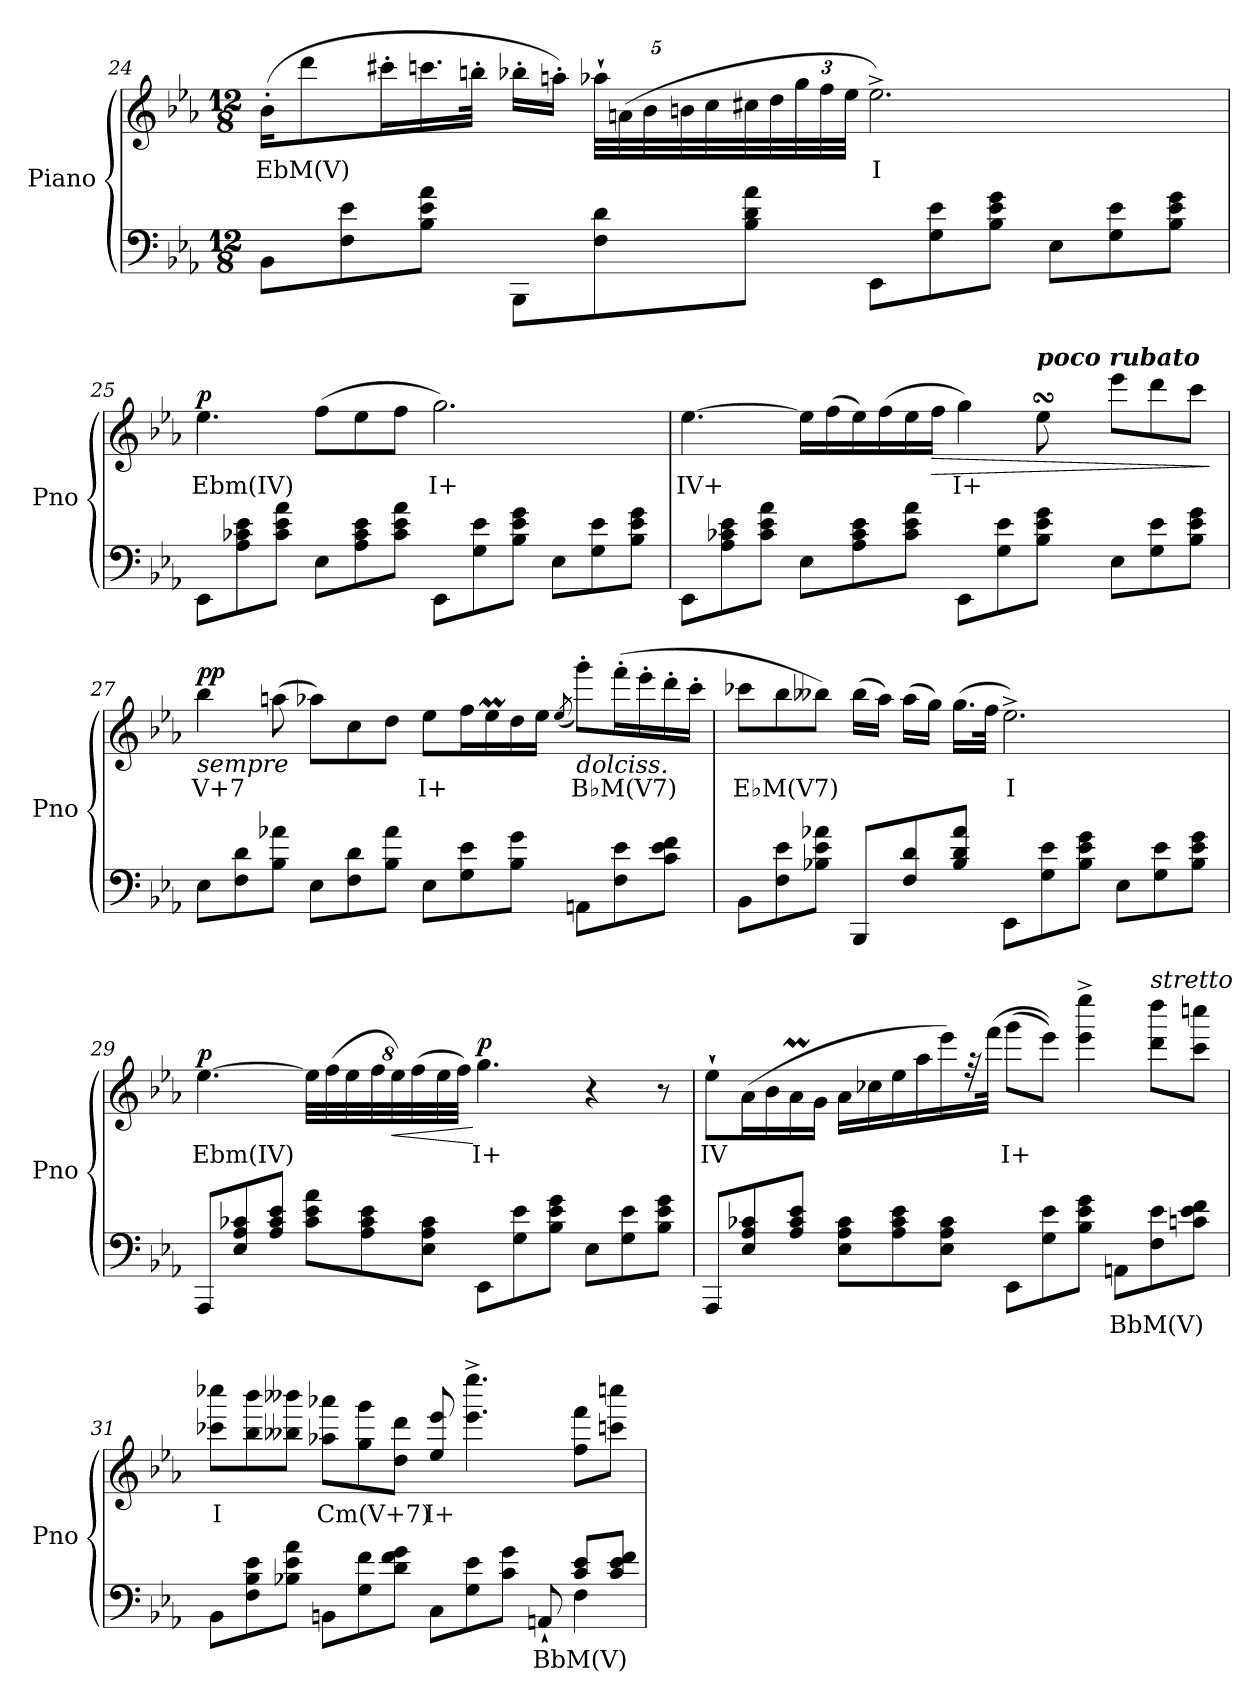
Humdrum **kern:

**kern	**text	**kern	**text	**dynam
*part1	*part1	*part1	*part1	*part1
*staff2	*staff2	*staff1	*staff1	*staff1/2
*I"Piano	*	*	*	*
*I'Pno	*	*	*	*
!!LO:PB:g=z
*clefF4	*	*clefG2	*	*
*k[b-e-a-]	*	*k[b-e-a-]	*	*
*M12/8	*	*M12/8	*	*
=24	=24	=24	=24	=24
!	!	!	!LO:LY:b	!
8BB-\L	.	(>16b-'\KL	EbM(V)	.
.	.	8ddd\	.	.
8F\ 8e-\	.	.	.	.
.	.	16ccc#X'\L	.	.
8B-\ 8e-\ 8a-\J	.	16.cccn\	.	.
.	.	32bbn'\JJk	.	.
8BBB-\L	.	16bb-X'\LL	.	.
.	.	16aan'\JJ)	.	.
*	*	*Xbrackettup	*	*
8F\ 8d\	.	40aa-X`\LLL	.	.
.	.	(>40an\	.	.
.	.	40b-\	.	.
.	.	40bn\	.	.
.	.	40cc\	.	.
8B-\ 8d\ 8a-\J	.	32cc#X\	.	.
.	.	32dd\	.	.
.	.	48gg\	.	.
.	.	48ff\	.	.
.	.	48ee-\JJJ	.	.
!	!	!	!LO:LY:b	!
8EE-\L	.	2.ee-^\)	I	.
8G\ 8e-\	.	.	.	.
8B-\ 8e-\ 8g\J	.	.	.	.
8E-\L	.	.	.	.
8G\ 8e-\	.	.	.	.
8B-\ 8e-\ 8g\J	.	.	.	.
!!LO:LB:g=z
=25	=25	=25	=25	=25
!	!	!	!LO:LY:b	!LO:DY:b
8EE-\L	.	4.ee-\	Ebm(IV)	p
8A-\ 8c-X\ 8e-\	.	.	.	.
8c-\ 8e-\ 8a-\J	.	.	.	.
8E-\L	.	(>8ff\L	.	.
8A-\ 8c-\ 8e-\	.	8ee-\	.	.
8c-\ 8e-\ 8a-\J	.	8ff\J	.	.
!	!	!	!LO:LY:b	!
8EE-\L	.	2.gg\)	I+	.
8G\ 8e-\	.	.	.	.
8B-\ 8e-\ 8g\J	.	.	.	.
8E-\L	.	.	.	.
8G\ 8e-\	.	.	.	.
8B-\ 8e-\ 8g\J	.	.	.	.
!!LO:LB:g=z
=26	=26	=26	=26	=26
!	!	!	!LO:LY:b	!
*	*	*^	*	*
8EE-\L	.	[4.ee-\	1ryy	IV+	.
8A-\ 8c-X\ 8e-\	.	.	.	.	.
8c-\ 8e-\ 8a-\J	.	.	.	.	.
8E-\L	.	16ee-\LL]	.	.	.
.	.	(>16ff\	.	.	.
8A-\ 8c-\ 8e-\	.	16ee-\)	.	.	.
.	.	(>16ff\	.	.	.
8c-\ 8e-\ 8a-\J	.	16ee-\	.	.	.
!	!	!	!	!	!LO:HP:b
.	.	16ff\JJ	.	.	>
!	!	!	!	!LO:LY:b	!
8EE-\L	.	4gg\)	.	I+	.
8G\ 8e-\	.	.	.	.	.
!	!	!LO:TX:a:Bi:t=poco rubato	!	!	!
8B-\ 8e-\ 8g\J	.	8ee-sSSs\	32ffyy	.	.
.	.	.	32ee-yy	.	.
.	.	.	32ddyy	.	.
.	.	.	32ee-yy	.	.
8E-\L	.	8eee-\L	4.ryy	.	.
8G\ 8e-\	.	8ddd\	.	.	.
8B-\ 8e-\ 8g\J	.	8ccc\J	.	.	.
*	*	*v	*v	*	*
.	.	.	.	]
=27	=27	=27	=27	=27
!	!	!LO:TX:b:i:t=sempre	!	!
!	!	!	!LO:LY:b	!LO:DY:b
8E-\L	.	4bb-\	V+7	pp
8F\ 8d\	.	.	.	.
8B-\ 8a-X\J	.	(>8aan\	.	.
8E-\L	.	8aa-X\L)	.	.
8F\ 8d\	.	8cc\	.	.
8B-\ 8a-\J	.	8dd\J	.	.
!	!	!	!LO:LY:b	!
8E-\L	.	8ee-\L	I+	.
8G\ 8e-\	.	16ff\L	.	.
.	.	16ee-M\	.	.
8B-\ 8g\J	.	16dd\	.	.
.	.	16ee-\JJ	.	.
.	.	(>8qee-/	.	.
!	!	!LO:TX:b:i:t=dolciss.	!	!
!	!	!	!LO:LY:b	!
8AAn\L	.	8ggg'\L)	B♭M(V7)	.
8F\ 8e-\	.	(>16fff'\L	.	.
.	.	16eee-'\	.	.
8c\ 8e-\ 8f\J	.	16ddd'\	.	.
.	.	16ccc'\JJ	.	.
!!LO:LB:g=z
=28	=28	=28	=28	=28
!	!	!	!LO:LY:b	!
8BB-\L	.	8ccc-X\L	E♭M(V7)	.
8F\ 8e-\	.	8bb-\	.	.
8B-X\ 8e-\ 8a-X\J	.	8bb--X\J)	.	.
8BBB-/L	.	(>16bb--\LL	.	.
.	.	16aa-\JJ)	.	.
8F/ 8d/	.	(>16aa-\LL	.	.
.	.	16gg\JJ)	.	.
8B-/ 8d/ 8a-/J	.	(>16.gg\LL	.	.
.	.	32ff\JJk	.	.
!	!	!	!LO:LY:b	!
8EE-\L	.	2.ee-^\)	I	.
8G\ 8e-\	.	.	.	.
8B-\ 8e-\ 8g\J	.	.	.	.
8E-\L	.	.	.	.
8G\ 8e-\	.	.	.	.
8B-\ 8e-\ 8g\J	.	.	.	.
=29	=29	=29	=29	=29
!	!	!	!LO:LY:b	!LO:DY:b
8AAA-/L	.	[4.ee-\	Ebm(IV)	p
8E-/ 8A-/ 8c-X/	.	.	.	.
8A-/ 8c-/ 8e-/J	.	.	.	.
8c-\ 8e-\ 8a-\L	.	64%3ee-\LL]	.	.
.	.	(>64%3ff\	.	.
.	.	64%3ee-\	.	.
8A-\ 8c-\ 8e-\	.	.	.	.
.	.	64%3ff\	.	.
!	!	!	!	!LO:HP:b
.	.	64%3ee-\)	.	<
.	.	(>64%3ff\	.	.
8E-\ 8A-\ 8c-\J	.	.	.	.
.	.	64%3ee-\	.	.
.	.	64%3ff\JJ)	.	.
!	!	!	!LO:LY:b	!LO:DY:n=1:b
8EE-\L	.	4.gg\	I+	[ p
8G\ 8e-\	.	.	.	.
8B-\ 8e-\ 8g\J	.	.	.	.
8E-\L	.	4r	.	.
8G\ 8e-\	.	.	.	.
8B-\ 8e-\ 8g\J	.	8r	.	.
!!LO:PB:g=z
=30	=30	=30	=30	=30
!	!	!	!LO:LY:b	!LO:DY:b
8AAA-/L	.	8ee-`\L	IV	other-dynamics
8E-/ 8A-/ 8c-X/	.	(>16a-\L	.	.
.	.	16b-\	.	.
8A-/ 8c-/ 8e-/J	.	16a-M\	.	.
.	.	16g\JJ	.	.
8E-\ 8A-\ 8c-\L	.	16a-\LL	.	.
.	.	16cc-X\	.	.
8A-\ 8c-\ 8e-\	.	16ee-\	.	.
.	.	16aa-\	.	.
8E-\ 8A-\ 8c-\J	.	16eee-\)	.	.
.	.	32rff	.	.
.	.	(>32fff\JJk	.	.
!	!	!	!LO:LY:b	!
8EE-\L	.	(>8ggg\L	I+	.
8G\ 8e-\	.	8eee-\J))	.	.
8B-\ 8e-\ 8g\J	.	4eee-\^ 4eeee-\^	.	.
!	!LO:LY:b	!	!	!
8AAn\L	BbM(V)	.	.	.
!	!	!LO:TX:a:i:t=stretto	!	!
8F\ 8e-\	.	8ddd\ 8dddd\L	.	.
8cn\ 8e-\ 8f\J	.	8ccc\ 8ccccn\J	.	.
!!LO:LB:g=z
=31	=31	=31	=31	=31
*^	*	*	*	*
!	!	!	!	!LO:LY:b	!
8BB-\L	4ryy	.	8ccc-X\ 8cccc-X\L	I	.
8F\ 8B-\ 8e-\	.	.	8bb-\ 8bbb-\	.	.
*v	*v	*	*	*	*
8B-X\ 8e-\ 8a-\J	.	8bb--X\ 8bbb--X\J	.	.
!	!	!	!LO:LY:b	!
8BBn\L	.	8aa-X\ 8aaa-X\L	Cm(V+7)	.
8G\ 8f\	.	8gg\ 8ggg\	.	.
8d\ 8f\ 8g\J	.	8dd\ 8ddd\J	.	.
!	!	!	!LO:LY:b	!
8C\L	.	8ee-/ 8eee-/	I+	.
8G\ 8e-\	.	4.eee-\^ 4.eeee-\^	.	.
8c\ 8g\J	.	.	.	.
!	!LO:LY:b	!	!	!
8AAn`/	BbM(V)	.	.	.
*^	*	*	*	*
4F\	8c/ 8e-/L	.	8ff\ 8fff\L	.	.
.	8c/ 8e-/ 8f/J	.	8cccn\ 8ccccn\J	.	.
*v	*v	*	*	*	*
=	=	=	=	=
*-	*-	*-	*-	*-
